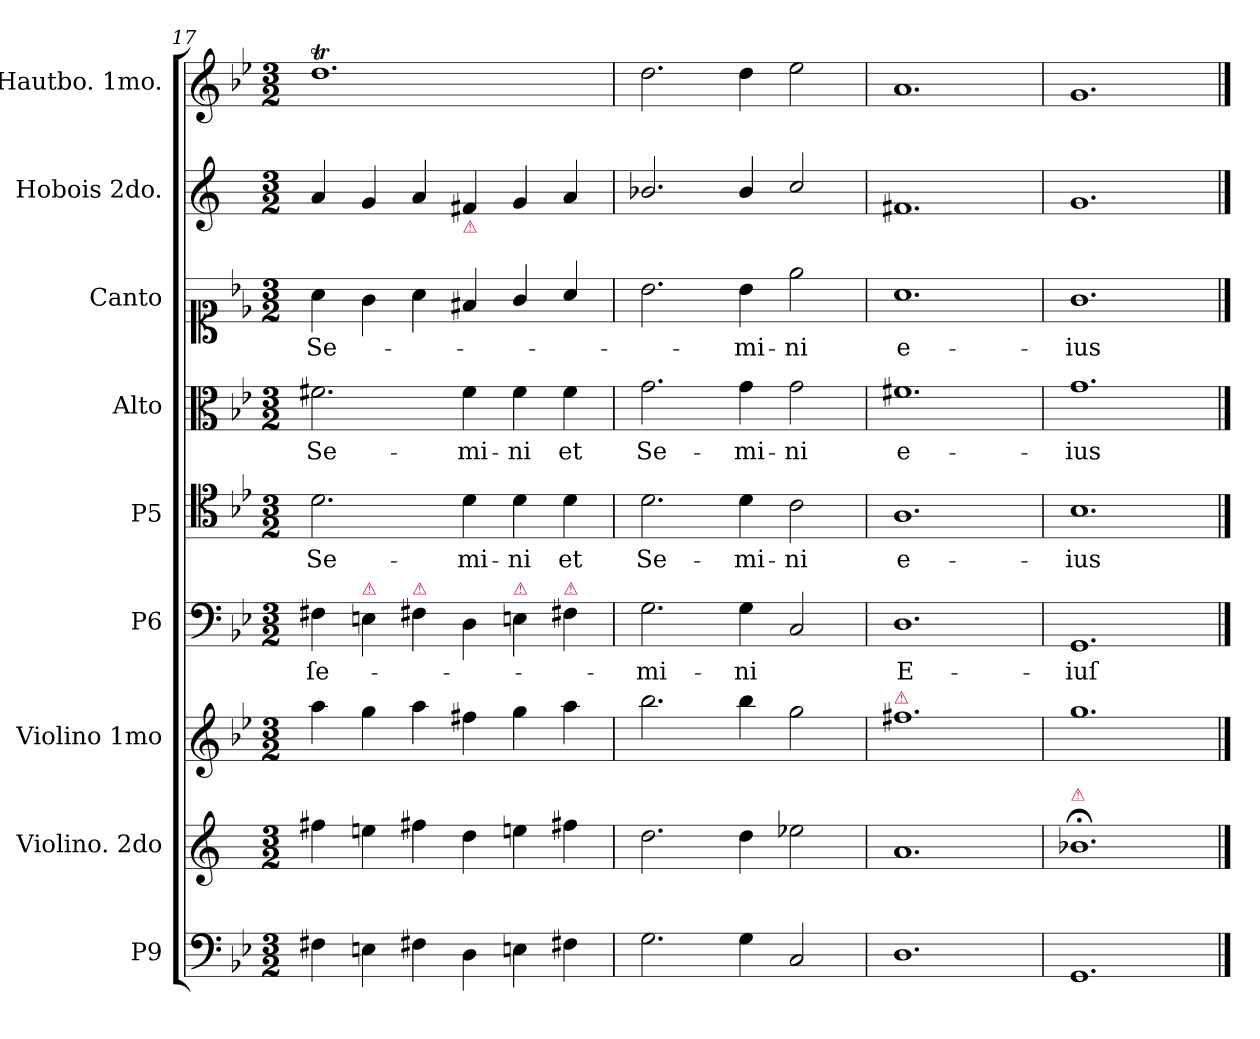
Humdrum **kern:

**kern	**kern	**kern	**kern	**text	**kern	**text	**kern	**text	**kern	**text	**kern	**kern
*part9	*part8	*part7	*part6	*part6	*part5	*part5	*part4	*part4	*part3	*part3	*part2	*part1
*staff9	*staff8	*staff7	*staff6	*staff6	*staff5	*staff5	*staff4	*staff4	*staff3	*staff3	*staff2	*staff1
*I"P9	*I"Violino. 2do	*I"Violino 1mo	*I"P6	*	*I"P5	*	*I"Alto	*	*I"Canto	*	*I"Hobois 2do.	*I"Hautbo. 1mo.
*	*I'vl 2	*I'vl 1	*	*	*	*	*I'A	*	*	*	*I'ob 2	*
*clefF4	*clefG2	*clefG2	*clefF4	*	*clefC4	*	*clefC3	*	*clefC1	*	*clefG2	*clefG2
*k[b-e-]	*	*k[b-e-]	*k[b-e-]	*	*k[b-e-]	*	*k[b-e-]	*	*k[b-e-]	*	*	*k[b-e-]
*M3/2	*M3/2	*M3/2	*M3/2	*	*M3/2	*	*M3/2	*	*M3/2	*	*M3/2	*M3/2
=17	=17	=17	=17	=17	=17	=17	=17	=17	=17	=17	=17	=17
4F#X\	4ff#X\	4aa\	4F#X\	ſe-	2.d\	Se-	2.f#X\	Se-	4a\	Se-	4a/	1.ddt
!	!	!	!LO:TX:a:color=crimson:t=⚠	!	!	!	!	!	!	!	!	!
4En\	4een\	4gg\	4En\	.	.	.	.	.	4g\	.	4g/	.
!	!	!	!LO:TX:a:color=crimson:t=⚠	!	!	!	!	!	!	!	!	!
4F#X\	4ff#X\	4aa\	4F#X\	.	.	.	.	.	4a\	.	4a/	.
!	!	!	!	!	!	!	!	!	!	!	!LO:TX:b:color=crimson:t=⚠	!
4D\	4dd\	4ff#X\	4D\	.	4d\	-mi-	4f#\	-mi-	4f#X/	.	4f#X/	.
!	!	!	!LO:TX:a:color=crimson:t=⚠	!	!	!	!	!	!	!	!	!
4En\	4een\	4gg\	4En\	.	4d\	-ni	4f#\	-ni	4g/	.	4g/	.
!	!	!	!LO:TX:a:color=crimson:t=⚠	!	!	!	!	!	!	!	!	!
!	!	!	!	!	!	!LO:LY:i	!	!	!	!	!	!
4F#X\	4ff#X\	4aa\	4F#X\	.	4d\	et	4f#\	et	4a/	.	4a/	.
=18	=18	=18	=18	=18	=18	=18	=18	=18	=18	=18	=18	=18
!	!	!	!	!	!	!LO:LY:i	!	!	!	!	!	!
2.G\	2.dd\	2.bb-\	2.G\	-mi-	2.d\	Se-	2.g\	Se-	2.b-\	.	2.b-/	2.dd\
!	!	!	!	!	!	!LO:LY:i	!	!	!	!	!	!
4G\	4dd\	4bb-\	4G\	-ni	4d\	-mi-	4g\	-mi-	4b-\	-mi-	4b-/	4dd\
!	!	!	!	!	!	!LO:LY:i	!	!	!	!	!	!
2C/	2ee-\	2gg\	2C/	.	2c\	-ni	2g\	-ni	2ee-\	-ni	2cc/	2ee-\
=19	=19	=19	=19	=19	=19	=19	=19	=19	=19	=19	=19	=19
!	!	!LO:TX:a:color=crimson:t=⚠	!	!	!	!	!	!	!	!	!	!
1.D	1.a	1.ff#X	1.D	E-	1.A	e-	1.f#X	e-	1.a	e-	1.f#X	1.a
=20	=20	=20	=20	=20	=20	=20	=20	=20	=20	=20	=20	=20
!	!LO:TX:a:color=crimson:t=⚠	!	!	!	!	!	!	!	!	!	!	!
1.GG	1.b-;<	1.gg	1.GG	-iuſ	1.B-	-ius	1.g	-ius	1.g	-ius	1.g	1.g
==	==	==	==	==	==	==	==	==	==	==	==	==
*-	*-	*-	*-	*-	*-	*-	*-	*-	*-	*-	*-	*-
